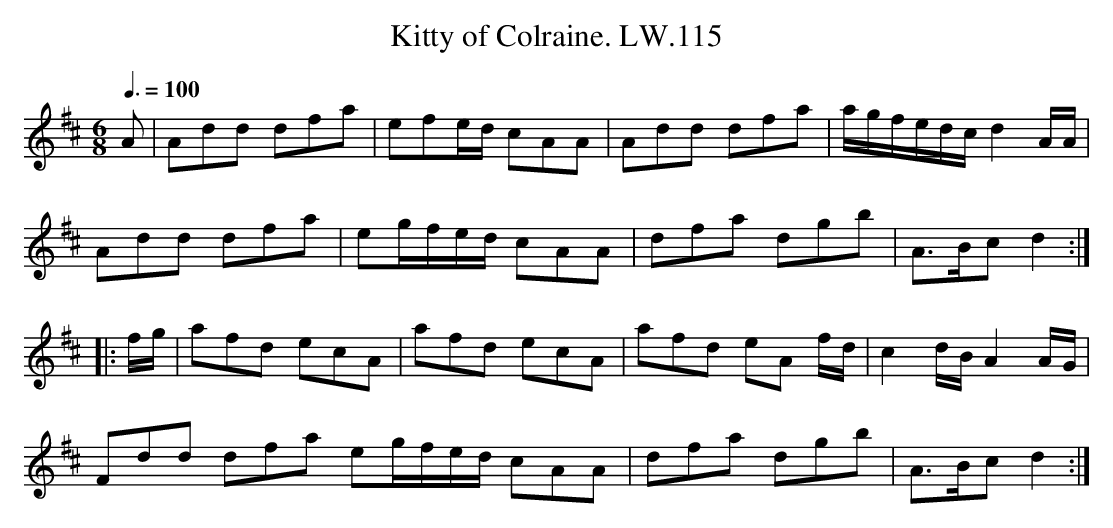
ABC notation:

X:1
T:Kitty of Colraine. LW.115
M:6/8
Q:3/8=100
L:1/8
K:D
A | Add dfa | efe/d/ cAA | Add dfa | a/g/f/e/d/c/ d2A/A/ |
Add dfa | eg/f/e/d/ cAA | dfa dgb | A>Bc d2 :|
|:f/g/ | afd ecA | afd ecA | afd eA f/d/ | c2 d/B/ A2 A/G/ |
Fdd dfa eg/f/e/d/ cAA | dfa dgb | A>Bc d2 :|
